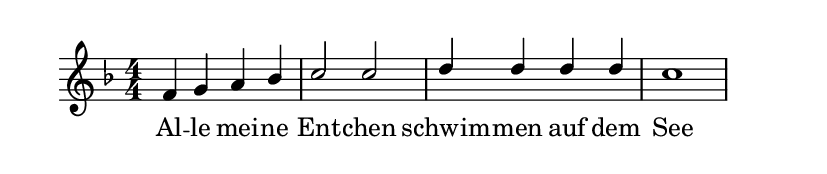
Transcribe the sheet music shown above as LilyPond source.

%Created by Ivanildo Kowsoleea
%Creation date: 2013/12/28 16:41:28
%\version "2.11.34"
\header {
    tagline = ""
}

\include "deutsch.ly"
#(set-global-staff-size 20)


global = {
    \key f \major
    \time 4/4
    %\clef "treble_8"
    %check tempo
    %\override Score.MetronomeMark #'stencil = ##f
    %\tempo 4 = 100
}

structure = {
  %Check structure and repeats of the piece here

}

%
% ---- music starts here ---
%

upper = \relative c'{
    \stemUp
    f g a b c2 c  d4 d d d c1
}

mylyrics = \lyricmode {
    Al -- le mei -- ne Ent --  chen schwim -- men auf dem See
}

\score {
    \new Staff  \with {
        %\remove Clef_engraver
        %\remove Time_signature_engraver
        %\remove Bar_engraver
        %\remove Staff_symbol_engraver
    }{<<
        %\override Staff.StaffSymbol #'line-count = #1
        \override Staff.TimeSignature #'style = #'numbered
        %\override Staff.BarLine #'bar-extent = #'(-2 . 2)
        \global
        %\structure
        \new Voice = "upperVoice"  { \upper }
        \new Lyrics \lyricsto "upperVoice" { \mylyrics }
    >>}
    \layout {
        indent = 0
    }
}

\paper {
    paper-width = 140\mm
    paper-height = 42\mm
    %line-width = 7\cm
    %between-system-padding = 5\mm
    %ragged-bottom = ##t
    page-top-space = 0
    %annotate-spacing = ##t
}

